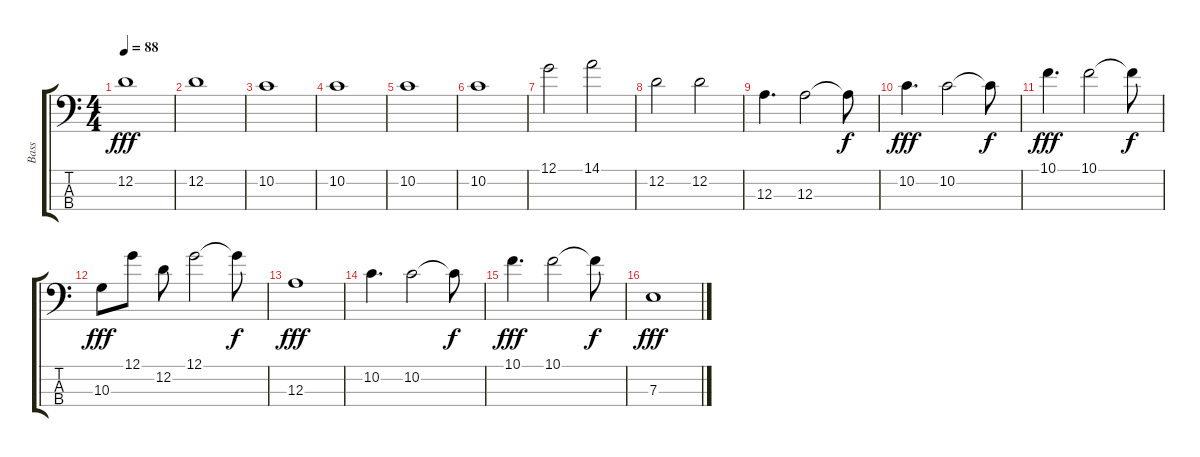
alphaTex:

\track ("Bass" "Bass") {instrument electricbassfinger}
\staff {score tabs}
\tuning (G2 D2 A1 E1) {hide}
\ts (4 4)
\tempo 88
\clef f4
\ks c
12.2.1{dy fff} |
12.2.1 |
10.2.1 |
10.2.1 |
10.2.1 |
10.2.1 |
12.1.2 14.1.2 |
12.2.2 12.2.2 |
12.3.4{d} 12.3.2 12.3{t}.8{dy f} |
10.2.4{d dy fff} 10.2.2 10.2{t}.8{dy f} |
10.1.4{d dy fff} 10.1.2 10.1{t}.8{dy f} |
10.3.8{dy fff} 12.1.8 12.2.8 12.1.2 12.1{t}.8{dy f} |
12.3.1{dy fff} |
10.2.4{d} 10.2.2 10.2{t}.8{dy f} |
10.1.4{d dy fff} 10.1.2 10.1{t}.8{dy f} |
7.3.1{dy fff}
